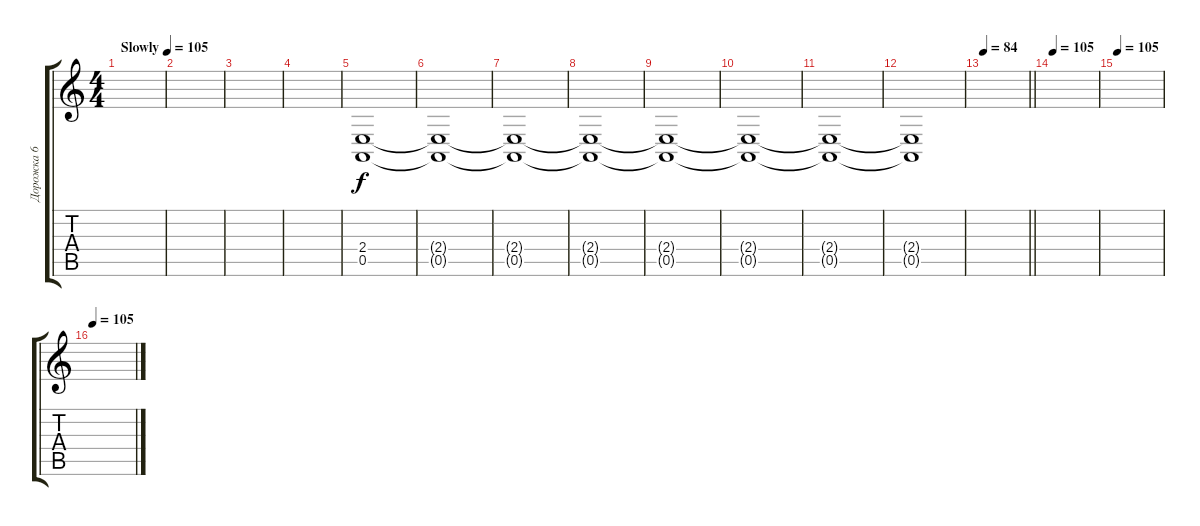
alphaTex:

\track ("Дорожка 6" "Дорожка 6") {instrument synthstrings1}
\staff {score tabs}
\tuning (E4 B3 G3 D3 A2 E2) {hide}
\ts (4 4)
\tempo (105 "Slowly")
\clef g2
\ks c
|
|
|
|
(2.4 0.5).1 |
(2.4{t} 0.5{t}).1 |
(2.4{t} 0.5{t}).1 |
(2.4{t} 0.5{t}).1 |
(2.4{t} 0.5{t}).1 |
(2.4{t} 0.5{t}).1 |
(2.4{t} 0.5{t}).1 |
(2.4{t} 0.5{t}).1 |
\tempo 84
\barLineRight lightlight
|
\tempo 105
|
\tempo 105
|
\tempo 105
